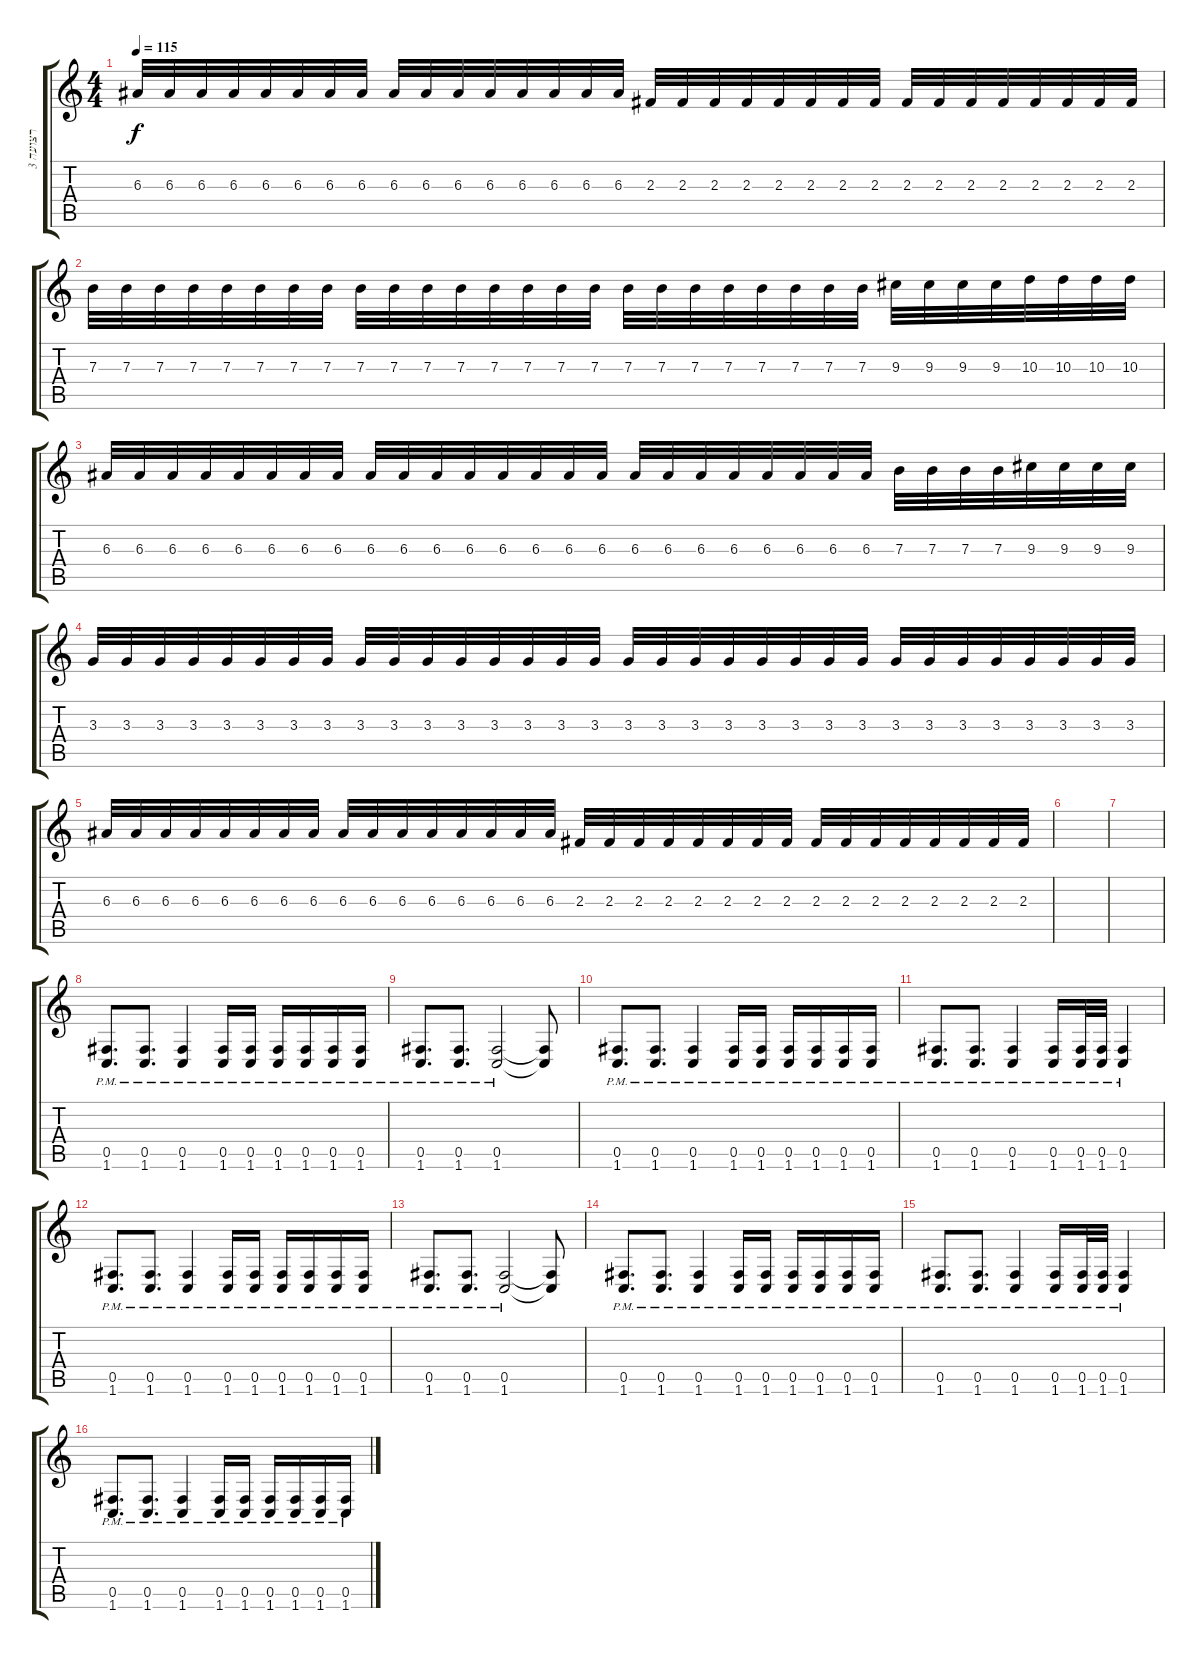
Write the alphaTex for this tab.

\track ("רצועה 3" "רצועה 3") {instrument distortionguitar}
\staff {score tabs}
\tuning (Db4 Ab3 E3 B2 Gb2 B1) {hide}
\ts (4 4)
\tempo 115
\clef g2
\ks c
6.3.32{dy f} 6.3.32 6.3.32 6.3.32 6.3.32 6.3.32 6.3.32 6.3.32 6.3.32 6.3.32 6.3.32 6.3.32 6.3.32 6.3.32 6.3.32 6.3.32 2.3.32 2.3.32 2.3.32 2.3.32 2.3.32 2.3.32 2.3.32 2.3.32 2.3.32 2.3.32 2.3.32 2.3.32 2.3.32 2.3.32 2.3.32 2.3.32 |
7.3.32 7.3.32 7.3.32 7.3.32 7.3.32 7.3.32 7.3.32 7.3.32 7.3.32 7.3.32 7.3.32 7.3.32 7.3.32 7.3.32 7.3.32 7.3.32 7.3.32 7.3.32 7.3.32 7.3.32 7.3.32 7.3.32 7.3.32 7.3.32 9.3.32 9.3.32 9.3.32 9.3.32 10.3.32 10.3.32 10.3.32 10.3.32 |
6.3.32 6.3.32 6.3.32 6.3.32 6.3.32 6.3.32 6.3.32 6.3.32 6.3.32 6.3.32 6.3.32 6.3.32 6.3.32 6.3.32 6.3.32 6.3.32 6.3.32 6.3.32 6.3.32 6.3.32 6.3.32 6.3.32 6.3.32 6.3.32 7.3.32 7.3.32 7.3.32 7.3.32 9.3.32 9.3.32 9.3.32 9.3.32 |
3.3.32 3.3.32 3.3.32 3.3.32 3.3.32 3.3.32 3.3.32 3.3.32 3.3.32 3.3.32 3.3.32 3.3.32 3.3.32 3.3.32 3.3.32 3.3.32 3.3.32 3.3.32 3.3.32 3.3.32 3.3.32 3.3.32 3.3.32 3.3.32 3.3.32 3.3.32 3.3.32 3.3.32 3.3.32 3.3.32 3.3.32 3.3.32 |
6.3.32 6.3.32 6.3.32 6.3.32 6.3.32 6.3.32 6.3.32 6.3.32 6.3.32 6.3.32 6.3.32 6.3.32 6.3.32 6.3.32 6.3.32 6.3.32 2.3.32 2.3.32 2.3.32 2.3.32 2.3.32 2.3.32 2.3.32 2.3.32 2.3.32 2.3.32 2.3.32 2.3.32 2.3.32 2.3.32 2.3.32 2.3.32 |
|
|
(0.5{pm} 1.6{pm}).8{d} (0.5{pm} 1.6{pm}).8{d} (0.5{pm} 1.6{pm}).4 (0.5{pm} 1.6{pm}).16 (0.5{pm} 1.6{pm}).16 (0.5{pm} 1.6{pm}).16 (0.5{pm} 1.6{pm}).16 (0.5{pm} 1.6{pm}).16 (0.5{pm} 1.6{pm}).16 |
(0.5{pm} 1.6{pm}).8{d} (0.5{pm} 1.6{pm}).8{d} (0.5{pm} 1.6{pm}).2 (0.5{t} 1.6{t}).8 |
(0.5{pm} 1.6{pm}).8{d} (0.5{pm} 1.6{pm}).8{d} (0.5{pm} 1.6{pm}).4 (0.5{pm} 1.6{pm}).16 (0.5{pm} 1.6{pm}).16 (0.5{pm} 1.6{pm}).16 (0.5{pm} 1.6{pm}).16 (0.5{pm} 1.6{pm}).16 (0.5{pm} 1.6{pm}).16 |
(0.5{pm} 1.6{pm}).8{d} (0.5{pm} 1.6{pm}).8{d} (0.5{pm} 1.6{pm}).4 (0.5{pm} 1.6{pm}).16 (0.5{pm} 1.6{pm}).32 (0.5{pm} 1.6{pm}).32 (0.5{pm} 1.6{pm}).4 |
(0.5{pm} 1.6{pm}).8{d} (0.5{pm} 1.6{pm}).8{d} (0.5{pm} 1.6{pm}).4 (0.5{pm} 1.6{pm}).16 (0.5{pm} 1.6{pm}).16 (0.5{pm} 1.6{pm}).16 (0.5{pm} 1.6{pm}).16 (0.5{pm} 1.6{pm}).16 (0.5{pm} 1.6{pm}).16 |
(0.5{pm} 1.6{pm}).8{d} (0.5{pm} 1.6{pm}).8{d} (0.5{pm} 1.6{pm}).2 (0.5{t} 1.6{t}).8 |
(0.5{pm} 1.6{pm}).8{d} (0.5{pm} 1.6{pm}).8{d} (0.5{pm} 1.6{pm}).4 (0.5{pm} 1.6{pm}).16 (0.5{pm} 1.6{pm}).16 (0.5{pm} 1.6{pm}).16 (0.5{pm} 1.6{pm}).16 (0.5{pm} 1.6{pm}).16 (0.5{pm} 1.6{pm}).16 |
(0.5{pm} 1.6{pm}).8{d} (0.5{pm} 1.6{pm}).8{d} (0.5{pm} 1.6{pm}).4 (0.5{pm} 1.6{pm}).16 (0.5{pm} 1.6{pm}).32 (0.5{pm} 1.6{pm}).32 (0.5{pm} 1.6{pm}).4 |
(0.5{pm} 1.6{pm}).8{d} (0.5{pm} 1.6{pm}).8{d} (0.5{pm} 1.6{pm}).4 (0.5{pm} 1.6{pm}).16 (0.5{pm} 1.6{pm}).16 (0.5{pm} 1.6{pm}).16 (0.5{pm} 1.6{pm}).16 (0.5{pm} 1.6{pm}).16 (0.5{pm} 1.6{pm}).16
